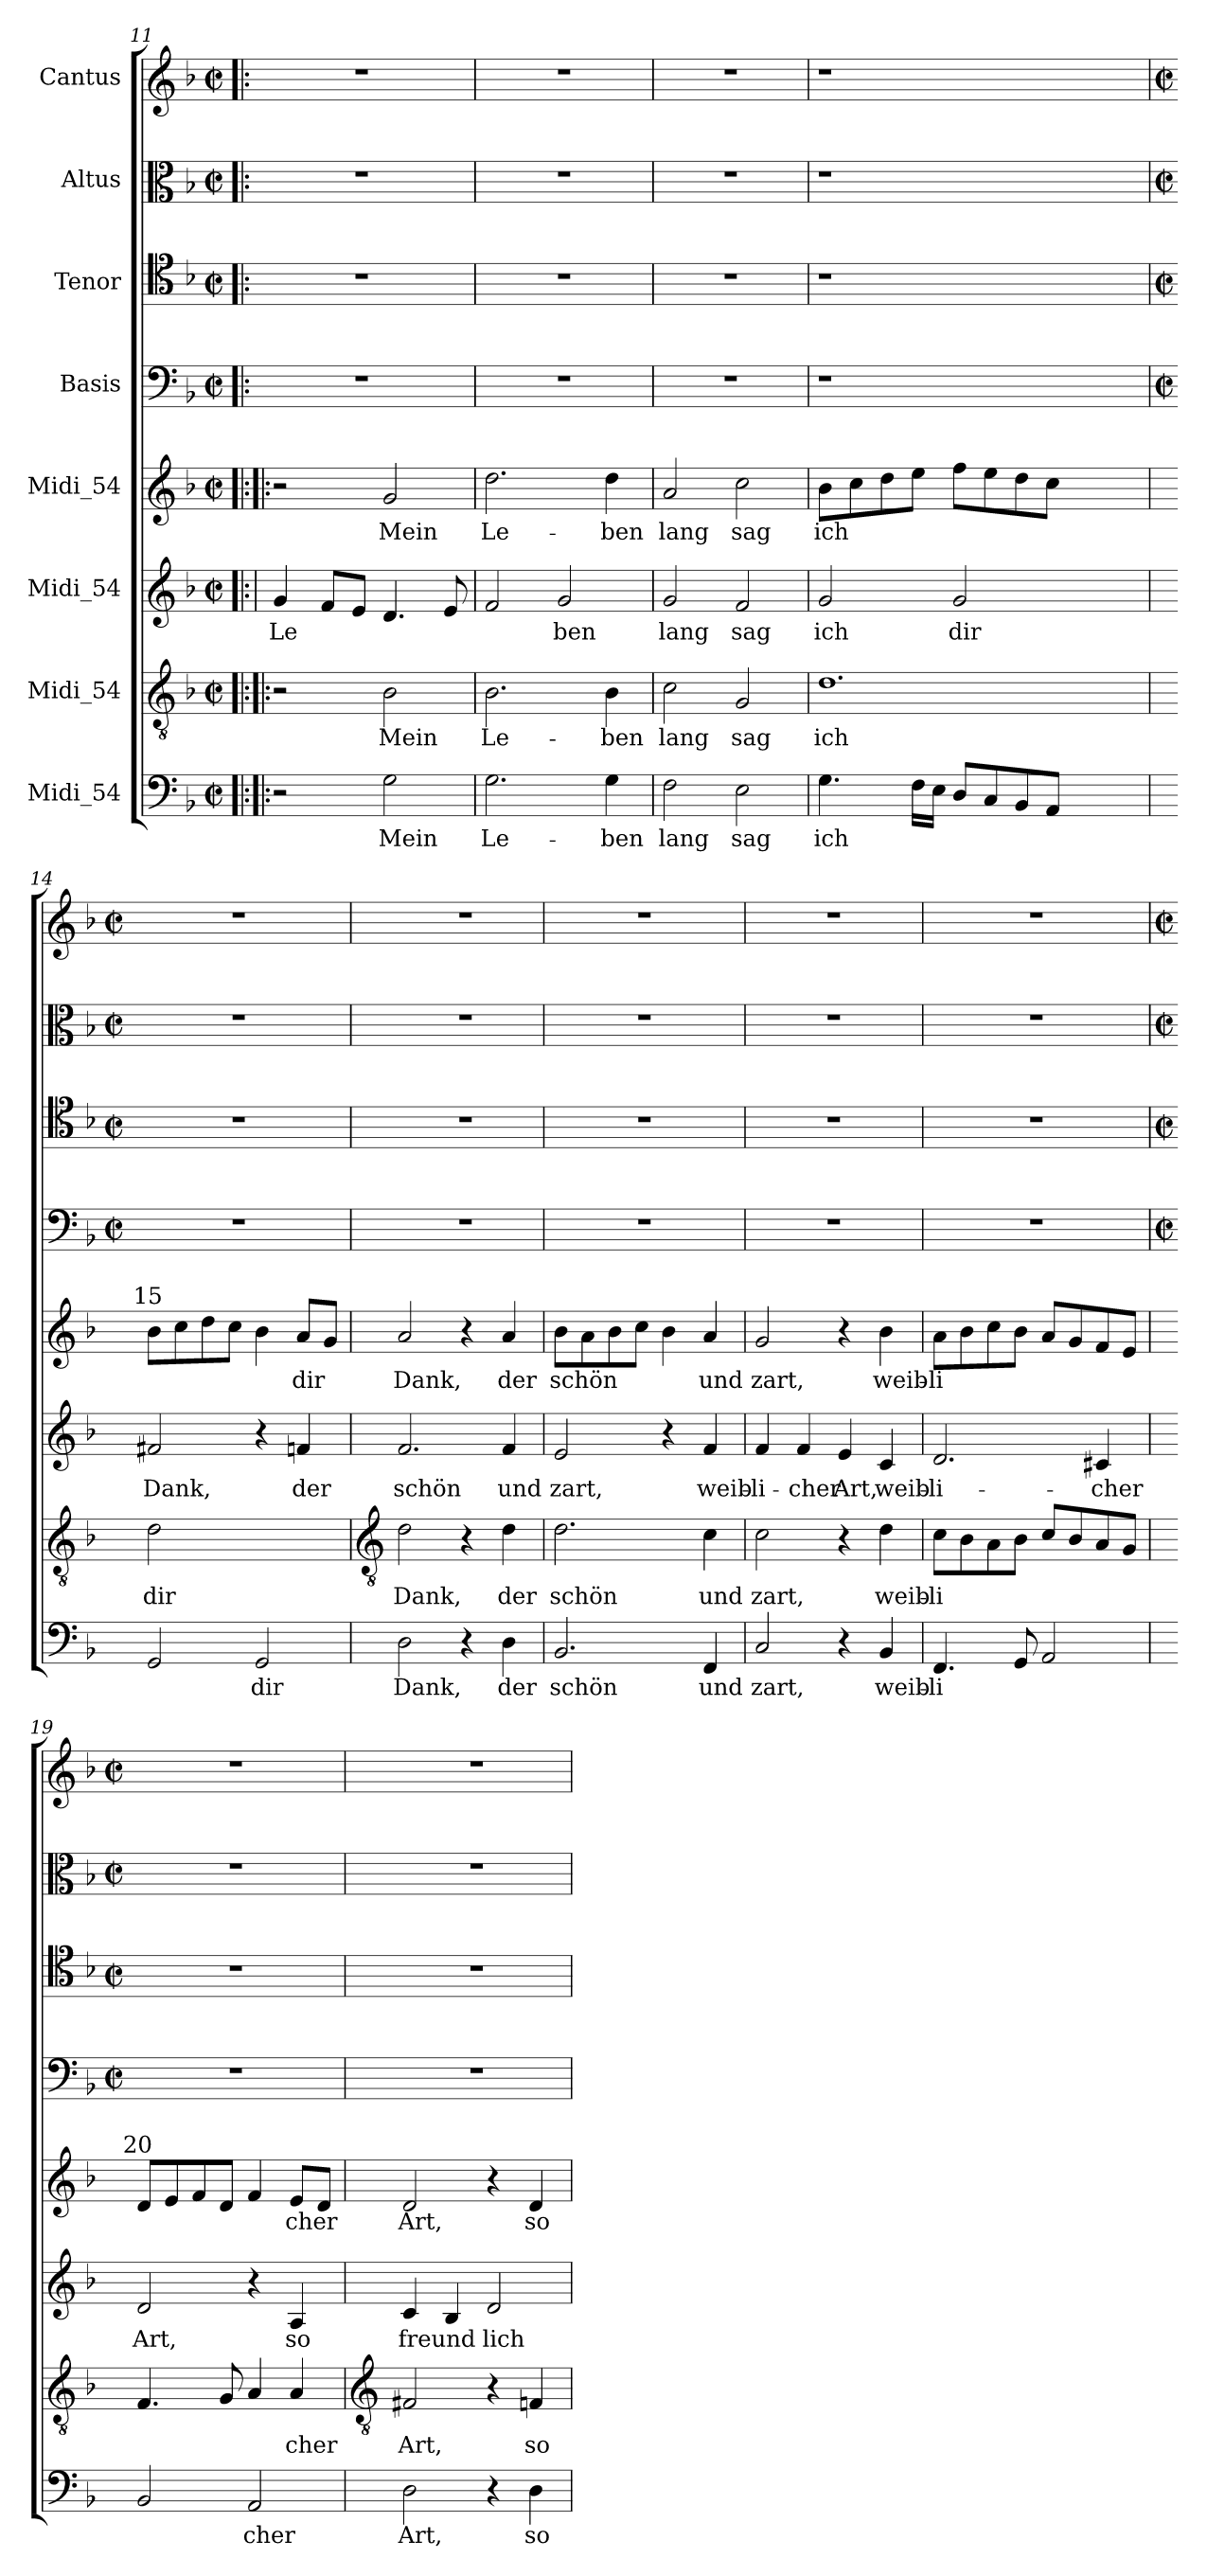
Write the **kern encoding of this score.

**kern	**text	**kern	**text	**kern	**text	**kern	**text	**kern	**kern	**kern	**kern
*part8	*part8	*part7	*part7	*part6	*part6	*part5	*part5	*part4	*part3	*part2	*part1
*staff8	*staff8	*staff7	*staff7	*staff6	*staff6	*staff5	*staff5	*staff4	*staff3	*staff2	*staff1
*I"Midi_54	*	*I"Midi_54	*	*I"Midi_54	*	*I"Midi_54	*	*I"Basis	*I"Tenor	*I"Altus	*I"Cantus
!!LO:LB:g=z
*clefF4	*	*clefGv2	*	*clefG2	*	*clefG2	*	*clefF4	*clefC4	*clefC3	*clefG2
*k[b-]	*	*k[b-]	*	*k[b-]	*	*k[b-]	*	*k[b-]	*k[b-]	*k[b-]	*k[b-]
*F:	*	*F:	*	*F:	*	*F:	*	*F:	*F:	*F:	*F:
*M2/2	*	*M2/2	*	*M2/2	*	*M2/2	*	*M2/2	*M2/2	*M2/2	*M2/2
*met(c|)	*	*met(c|)	*	*met(c|)	*	*met(c|)	*	*met(c|)	*met(c|)	*met(c|)	*met(c|)
=11!|:	=11	=11!|:	=11	=11	=11	=11!|:	=11	=11	=11	=11	=11
!	!	!	!	!	!LO:LY:b	!	!	!	!	!	!
2r	.	2r	.	4g	Le	2r	.	1r	1r	1r	1r
.	.	.	.	8fL	.	.	.	.	.	.	.
.	.	.	.	8eJ	.	.	.	.	.	.	.
!	!LO:LY:b	!	!LO:LY:b	!	!	!	!LO:LY:b	!	!	!	!
2G	Mein	2B-	Mein	4.d	.	2g	Mein	.	.	.	.
.	.	.	.	8e	.	.	.	.	.	.	.
=12	=12	=12	=12	=12	=12	=12	=12	=12	=12	=12	=12
!	!LO:LY:b	!	!LO:LY:b	!	!	!	!LO:LY:b	!	!	!	!
2.G	Le-	2.B-	Le-	2f	.	2.dd	Le-	1r	1r	1r	1r
!	!	!	!	!	!LO:LY:b	!	!	!	!	!	!
.	.	.	.	2g	ben	.	.	.	.	.	.
!	!LO:LY:b	!	!LO:LY:b	!	!	!	!LO:LY:b	!	!	!	!
4G	-ben	4B-	-ben	.	.	4dd	-ben	.	.	.	.
=13	=13	=13	=13	=13	=13	=13	=13	=13	=13	=13	=13
!	!LO:LY:b	!	!LO:LY:b	!	!LO:LY:b	!	!LO:LY:b	!	!	!	!
2F	lang	2c	lang	2g	lang	2a	lang	1r	1r	1r	1r
!	!LO:LY:b	!	!LO:LY:b	!	!LO:LY:b	!	!LO:LY:b	!	!	!	!
2E	sag	2G	sag	2f	sag	2cc	sag	.	.	.	.
=13	=13	=13	=13	=13	=13	=13	=13	=13	=13	=13	=13
!	!LO:LY:b	!	!LO:LY:b	!	!LO:LY:b	!	!LO:LY:b	!	!	!	!
4.G	ich	1.d	ich	2g	ich	8b-L	ich	1r	1r	1r	1r
.	.	.	.	.	.	8cc	.	.	.	.	.
.	.	.	.	.	.	8dd	.	.	.	.	.
16FLL	.	.	.	.	.	8eeJ	.	.	.	.	.
16EJJ	.	.	.	.	.	.	.	.	.	.	.
!	!	!	!	!	!LO:LY:b	!	!	!	!	!	!
8DL	.	.	.	2g	dir	8ffL	.	.	.	.	.
8C	.	.	.	.	.	8ee	.	.	.	.	.
8BB-	.	.	.	.	.	8dd	.	.	.	.	.
8AAJ	.	.	.	.	.	8ccJ	.	.	.	.	.
2ryy	.	.	.	2ryy	.	2ryy	.	2ryy	2ryy	2ryy	2ryy
!!LO:LB:g=z
=14	=14	=14	=14	=14	=14	=14	=14	=14	=14	=14	=14
*	*	*	*	*	*	*	*	*M2/2	*M2/2	*M2/2	*M2/2
*	*	*	*	*	*	*	*	*met(c|)	*met(c|)	*met(c|)	*met(c|)
!	!	!	!	!	!	!LO:TX:a:cj:t=15	!	!	!	!	!
!	!	!	!LO:LY:b	!	!LO:LY:b	!	!	!	!	!	!
2GG	.	2d	dir	2f#X	Dank,	8b-L	.	1r	1r	1r	1r
.	.	.	.	.	.	8cc	.	.	.	.	.
.	.	.	.	.	.	8dd	.	.	.	.	.
.	.	.	.	.	.	8ccJ	.	.	.	.	.
!	!LO:LY:b	!	!	!	!	!	!	!	!	!	!
2GG	dir	2ryy	.	4r	.	4b-	.	.	.	.	.
!	!	!	!	!	!LO:LY:b	!	!LO:LY:b	!	!	!	!
.	.	.	.	4fn	der	8aL	dir	.	.	.	.
.	.	.	.	.	.	8gJ	.	.	.	.	.
!!LO:LB:g=z
=15	=15	=15	=15	=15	=15	=15	=15	=15	=15	=15	=15
*	*	*clefGv2	*	*	*	*	*	*	*	*	*
!	!LO:LY:b	!	!LO:LY:b	!	!LO:LY:b	!	!LO:LY:b	!	!	!	!
2D	Dank,	2d	Dank,	2.f	schön	2a	Dank,	1r	1r	1r	1r
4r	.	4r	.	.	.	4r	.	.	.	.	.
!	!LO:LY:b	!	!LO:LY:b	!	!LO:LY:b	!	!LO:LY:b	!	!	!	!
4D	der	4d	der	4f	und	4a	der	.	.	.	.
=16	=16	=16	=16	=16	=16	=16	=16	=16	=16	=16	=16
!	!LO:LY:b	!	!LO:LY:b	!	!LO:LY:b	!	!LO:LY:b	!	!	!	!
2.BB-	schön	2.d	schön	2e	zart,	8b-L	schön	1r	1r	1r	1r
.	.	.	.	.	.	8a	.	.	.	.	.
.	.	.	.	.	.	8b-	.	.	.	.	.
.	.	.	.	.	.	8ccJ	.	.	.	.	.
.	.	.	.	4r	.	4b-	.	.	.	.	.
!	!LO:LY:b	!	!LO:LY:b	!	!LO:LY:b	!	!LO:LY:b	!	!	!	!
4FF	und	4c	und	4f	weib-	4a	und	.	.	.	.
=17	=17	=17	=17	=17	=17	=17	=17	=17	=17	=17	=17
!	!LO:LY:b	!	!LO:LY:b	!	!LO:LY:b	!	!LO:LY:b	!	!	!	!
2C	zart,	2c	zart,	4f	-li-	2g	zart,	1r	1r	1r	1r
!	!	!	!	!	!LO:LY:b	!	!	!	!	!	!
.	.	.	.	4f	-cher	.	.	.	.	.	.
!	!	!	!	!	!LO:LY:b	!	!	!	!	!	!
4r	.	4r	.	4e	Art,	4r	.	.	.	.	.
!	!LO:LY:b	!	!LO:LY:b	!	!LO:LY:b	!	!LO:LY:b	!	!	!	!
4BB-	weib-	4d	weib-	4c	weib-	4b-	weib-	.	.	.	.
=18	=18	=18	=18	=18	=18	=18	=18	=18	=18	=18	=18
!	!LO:LY:b	!	!LO:LY:b	!	!LO:LY:b	!	!LO:LY:b	!	!	!	!
4.FF	-li	8cL	-li	2.d	-li-	8aL	-li	1r	1r	1r	1r
.	.	8B-	.	.	.	8b-	.	.	.	.	.
.	.	8A	.	.	.	8cc	.	.	.	.	.
!	!LO:LY:b	!	!	!	!	!	!	!	!	!	!
8GG	-	8B-J	.	.	.	8b-J	.	.	.	.	.
2AA	.	8cL	.	.	.	8aL	.	.	.	.	.
.	.	8B-	.	.	.	8g	.	.	.	.	.
!	!	!	!	!	!LO:LY:b	!	!	!	!	!	!
.	.	8A	.	4c#X	-cher	8f	.	.	.	.	.
.	.	8GJ	.	.	.	8eJ	.	.	.	.	.
!!LO:LB:g=z
=19	=19	=19	=19	=19	=19	=19	=19	=19	=19	=19	=19
*	*	*	*	*	*	*	*	*M2/2	*M2/2	*M2/2	*M2/2
*	*	*	*	*	*	*	*	*met(c|)	*met(c|)	*met(c|)	*met(c|)
!	!	!	!	!	!	!LO:TX:a:cj:t=20	!	!	!	!	!
!	!	!	!	!	!LO:LY:b	!	!	!	!	!	!
2BB-	.	4.F	.	2d	Art,	8dL	.	1r	1r	1r	1r
.	.	.	.	.	.	8e	.	.	.	.	.
.	.	.	.	.	.	8f	.	.	.	.	.
!	!	!	!LO:LY:b	!	!	!	!	!	!	!	!
.	.	8G	-	.	.	8dJ	.	.	.	.	.
!	!LO:LY:b	!	!	!	!	!	!	!	!	!	!
2AA	cher	4A	.	4r	.	4f	.	.	.	.	.
!	!	!	!LO:LY:b	!	!LO:LY:b	!	!LO:LY:b	!	!	!	!
.	.	4A	cher	4A	so	8eL	cher	.	.	.	.
.	.	.	.	.	.	8dJ	.	.	.	.	.
!!LO:LB:g=z
=20	=20	=20	=20	=20	=20	=20	=20	=20	=20	=20	=20
*	*	*clefGv2	*	*	*	*	*	*	*	*	*
!	!LO:LY:b	!	!LO:LY:b	!	!LO:LY:b	!	!LO:LY:b	!	!	!	!
2D	Art,	2F#X	Art,	4c	freund	2d	Art,	1r	1r	1r	1r
!	!	!	!	!	!LO:LY:b	!	!	!	!	!	!
.	.	.	.	4B-	-	.	.	.	.	.	.
!	!	!	!	!	!LO:LY:b	!	!	!	!	!	!
4r	.	4r	.	2d	lich	4r	.	.	.	.	.
!	!LO:LY:b	!	!LO:LY:b	!	!	!	!LO:LY:b	!	!	!	!
4D	so	4Fn	so	.	.	4d	so	.	.	.	.
=	=	=	=	=	=	=	=	=	=	=	=
*-	*-	*-	*-	*-	*-	*-	*-	*-	*-	*-	*-
